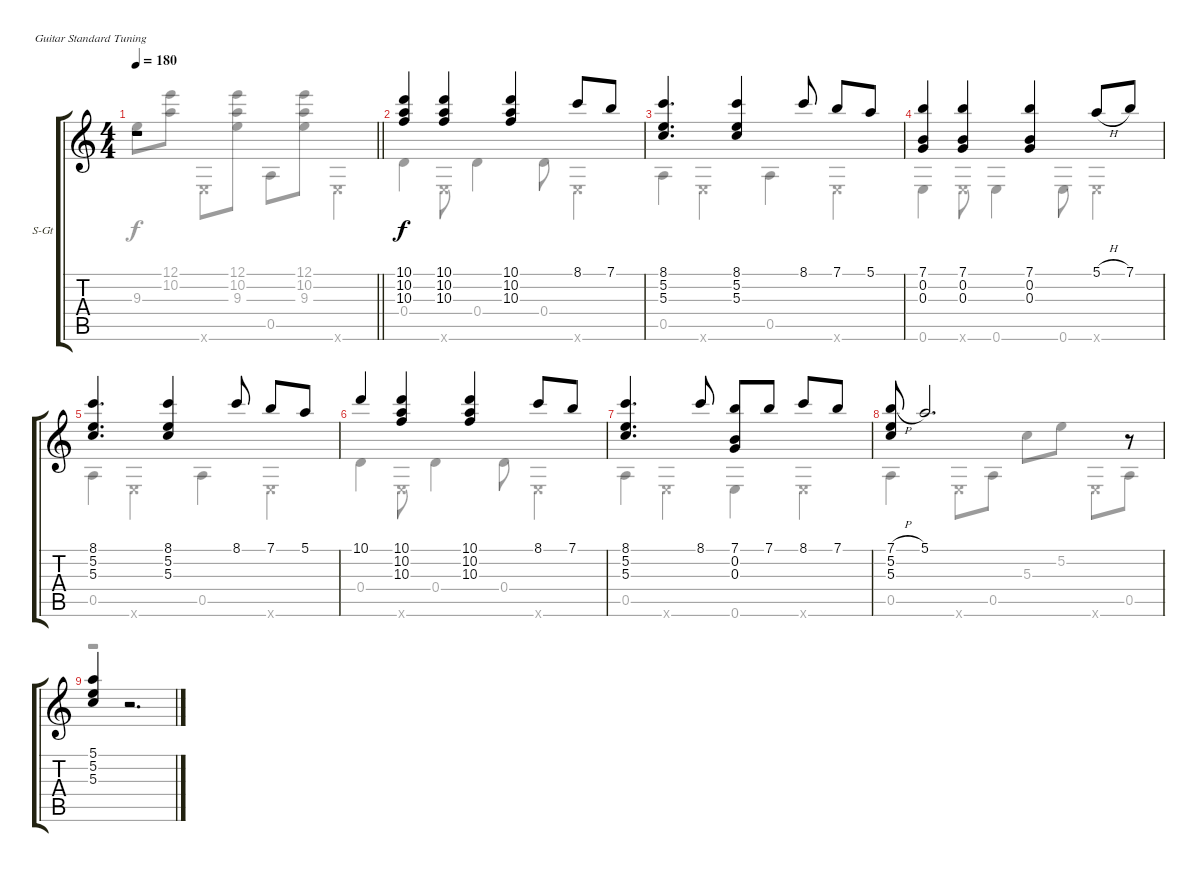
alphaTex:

\defaultSystemsLayout 4
\bracketExtendMode groupsimilarinstruments
\firstSystemTrackNameOrientation horizontal
\otherSystemsTrackNameOrientation horizontal
\track ("Steel Guitar" "S-Gt") {instrument acousticguitarsteel}
\staff {score tabs}
\tuning (E4 B3 G3 D3 A2 E2)
\voice
\ts (4 4)
\tempo 180
\clef g2
\barLineRight lightlight
\ks c
r.1{dy f} |
(10.1 10.2 10.3).4 (10.1 10.3 10.2).4 (10.1 10.2 10.3).4 8.1.8 7.1.8 |
(8.1 5.3 5.2).4{d} (5.3 5.2 8.1).4 8.1.8 7.1.8 5.1.8 |
(7.1 0.3 0.2).4 (7.1 0.2 0.3).4 (7.1 0.3 0.2).4 5.1{h}.8 7.1.8 |
(8.1 5.3 5.2).4{d} (5.3 5.2 8.1).4 8.1.8 7.1.8 5.1.8 |
10.1.4 (10.1 10.3 10.2).4 (10.1 10.2 10.3).4 8.1.8 7.1.8 |
(8.1 5.3 5.2).4{d} 8.1.8 (7.1 0.2 0.3).8 7.1.8 8.1.8 7.1.8 |
\scale
0.579027 (7.1{h} 5.2 5.3).8 5.1.2{d} r.8 |
\scale
0.421053 (5.1 5.2 5.3).4 r.2{d}
\voice
\clef g2
\ottava regular
\simile none
\barLineRight lightlight
\ks c
9.3.8{dy f} (12.1 10.2).8 0.6{x}.8 (12.1 10.2 9.3).8 0.5.8 (10.2 12.1 9.3).8 0.6{x}.4 |
0.4.4 0.6{x}.8 0.4.4 0.4.8 0.6{x}.4 |
0.5.4 0.6{x}.4 0.5.4 0.6{x}.4 |
0.6.4 0.6{x}.8 0.6.4 0.6.8 0.6{x}.4 |
0.5.4 0.6{x}.4 0.5.4 0.6{x}.4 |
0.4.4 0.6{x}.8 0.4.4 0.4.8 0.6{x}.4 |
0.5.4 0.6{x}.4 0.6.4 0.6{x}.4 |
\scale
0.579027 0.5.4 0.6{x}.8 0.5.8 5.3.8 5.2.8 0.6{x}.8 0.5.8 |
\scale
0.421053 r.1
